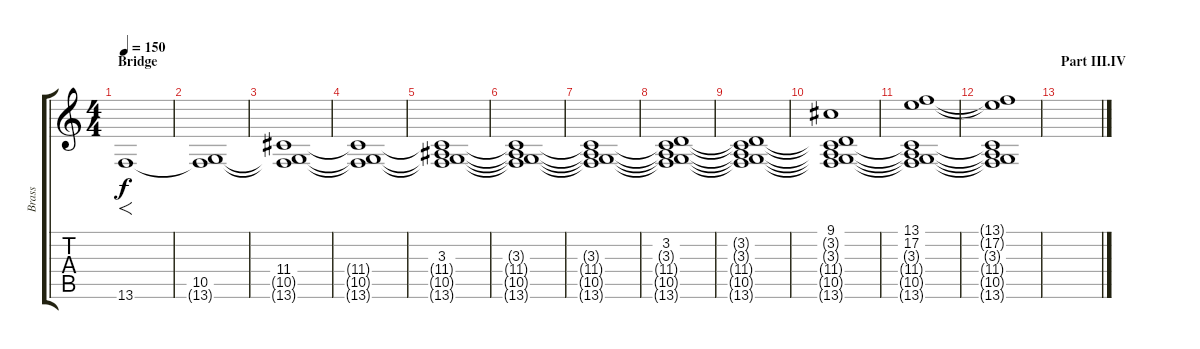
\track ("Brass" "Brass") {instrument trumpet}
\staff {score tabs}
\tuning (E4 B3 G3 D3 A2 E2) {hide}
\ts (4 4)
\section ("" "Bridge")
\tempo 150
\clef g2
\ks c
13.6.1{f dy f balance 0} |
(10.5 13.6{t}).1{balance 1} |
(11.4 10.5{t} 13.6{t}).1 |
(11.4{t} 10.5{t} 13.6{t}).1 |
(3.3 11.4{t} 10.5{t} 13.6{t}).1{balance 2} |
(3.3{t} 11.4{t} 10.5{t} 13.6{t}).1 |
(3.3{t} 11.4{t} 10.5{t} 13.6{t}).1{balance 3} |
(3.2 3.3{t} 11.4{t} 10.5{t} 13.6{t}).1{balance 4} |
(3.2{t} 3.3{t} 11.4{t} 10.5{t} 13.6{t}).1 |
(9.1 3.2{t} 3.3{t} 11.4{t} 10.5{t} 13.6{t}).1{volume 14 balance 5} |
(13.1 17.2 3.3{t} 11.4{t} 10.5{t} 13.6{t}).1{volume 15 balance 6} |
(13.1{t} 17.2{t} 3.3{t} 11.4{t} 10.5{t} 13.6{t}).1{volume 16 balance 7} |
\section ("" "Part III.IV")
